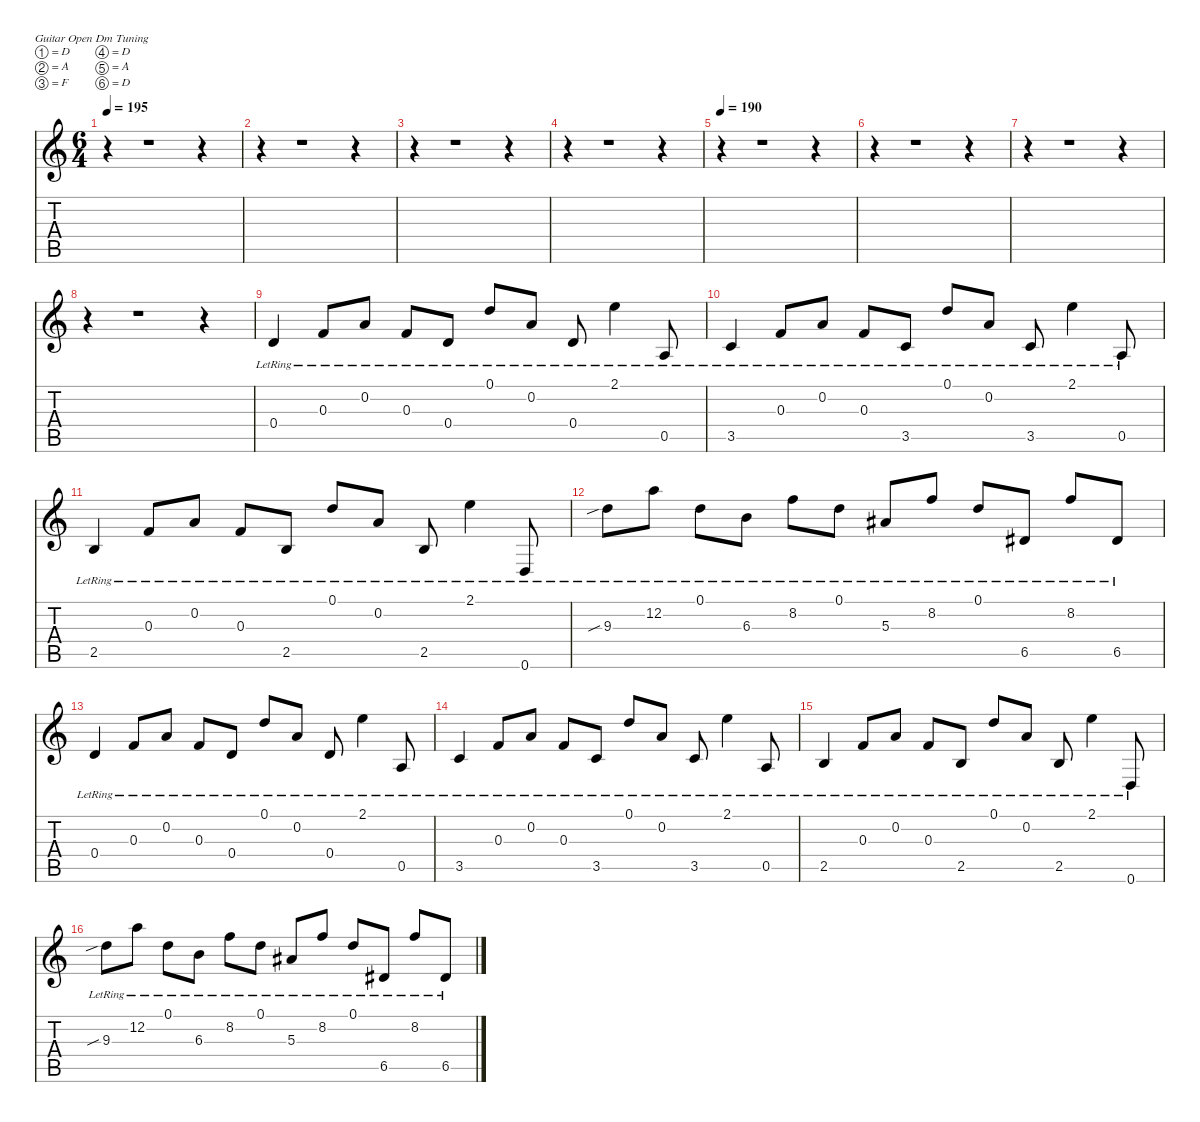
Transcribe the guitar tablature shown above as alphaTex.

\defaultSystemsLayout 4
\hideDynamics
\bracketExtendMode nobrackets
\singleTrackTrackNamePolicy hidden
\multiTrackTrackNamePolicy hidden
\firstSystemTrackNameMode fullname
\firstSystemTrackNameOrientation horizontal
\otherSystemsTrackNameOrientation horizontal
\track ("Clean" "s.guit.") {instrument acousticguitarsteel}
\staff {score tabs}
\tuning (D4 A3 F3 D3 A2 D2)
\ts (6 4)
\tempo 195
\clef g2
\ks c
r.4{dy f beam Down} r.1{beam Down} r.4{beam Down} |
r.4{beam Down} r.1{beam Down} r.4{beam Down} |
r.4{beam Down} r.1{beam Down} r.4{beam Down} |
r.4{beam Down} r.1{beam Down} r.4{beam Down} |
\tempo 190
r.4{beam Down} r.1{beam Down} r.4{beam Down} |
r.4{beam Down} r.1{beam Down} r.4{beam Down} |
r.4{beam Down} r.1{beam Down} r.4{beam Down} |
r.4{beam Down} r.1{beam Down} r.4{beam Down} |
0.4{lr}.4{instrument acousticguitarsteel beam Up} 0.3{lr}.8{beam Up} 0.2{lr}.8{beam Up} 0.3{lr}.8{beam Up} 0.4{lr}.8{beam Up} 0.1{lr}.8{beam Up} 0.2{lr}.8{beam Up} 0.4{lr}.8{beam Up} 2.1{lr}.4{beam Down} 0.5{lr}.8{beam Up} |
3.5{lr}.4{beam Up} 0.3{lr}.8{beam Up} 0.2{lr}.8{beam Up} 0.3{lr}.8{beam Up} 3.5{lr}.8{beam Up} 0.1{lr}.8{beam Up} 0.2{lr}.8{beam Up} 3.5{lr}.8{beam Up} 2.1{lr}.4{beam Down} 0.5{lr}.8{beam Up} |
2.5{lr}.4{beam Up} 0.3{lr}.8{beam Up} 0.2{lr}.8{beam Up} 0.3{lr}.8{beam Up} 2.5{lr}.8{beam Up} 0.1{lr}.8{beam Up} 0.2{lr}.8{beam Up} 2.5{lr}.8{beam Up} 2.1{lr}.4{beam Down} 0.6{lr}.8{beam Up} |
9.3{sib lr}.8{beam Down} 12.2{lr}.8{beam Down} 0.1{lr}.8{beam Down} 6.3{lr}.8{beam Down} 8.2{lr}.8{beam Down} 0.1{lr}.8{beam Down} 5.3{lr acc #}.8{beam Up} 8.2{lr}.8{beam Up} 0.1{lr}.8{beam Up} 6.5{lr acc #}.8{beam Up} 8.2{lr}.8{beam Up} 6.5{lr acc #}.8{beam Up} |
0.4{lr}.4{beam Up} 0.3{lr}.8{beam Up} 0.2{lr}.8{beam Up} 0.3{lr}.8{beam Up} 0.4{lr}.8{beam Up} 0.1{lr}.8{beam Up} 0.2{lr}.8{beam Up} 0.4{lr}.8{beam Up} 2.1{lr}.4{beam Down} 0.5{lr}.8{beam Up} |
3.5{lr}.4{beam Up} 0.3{lr}.8{beam Up} 0.2{lr}.8{beam Up} 0.3{lr}.8{beam Up} 3.5{lr}.8{beam Up} 0.1{lr}.8{beam Up} 0.2{lr}.8{beam Up} 3.5{lr}.8{beam Up} 2.1{lr}.4{beam Down} 0.5{lr}.8{beam Up} |
2.5{lr}.4{beam Up} 0.3{lr}.8{beam Up} 0.2{lr}.8{beam Up} 0.3{lr}.8{beam Up} 2.5{lr}.8{beam Up} 0.1{lr}.8{beam Up} 0.2{lr}.8{beam Up} 2.5{lr}.8{beam Up} 2.1{lr}.4{beam Down} 0.6{lr}.8{beam Up} |
9.3{sib lr}.8{beam Down} 12.2{lr}.8{beam Down} 0.1{lr}.8{beam Down} 6.3{lr}.8{beam Down} 8.2{lr}.8{beam Down} 0.1{lr}.8{beam Down} 5.3{lr acc #}.8{beam Up} 8.2{lr}.8{beam Up} 0.1{lr}.8{beam Up} 6.5{lr acc #}.8{beam Up} 8.2{lr}.8{beam Up} 6.5{lr acc #}.8{beam Up}
